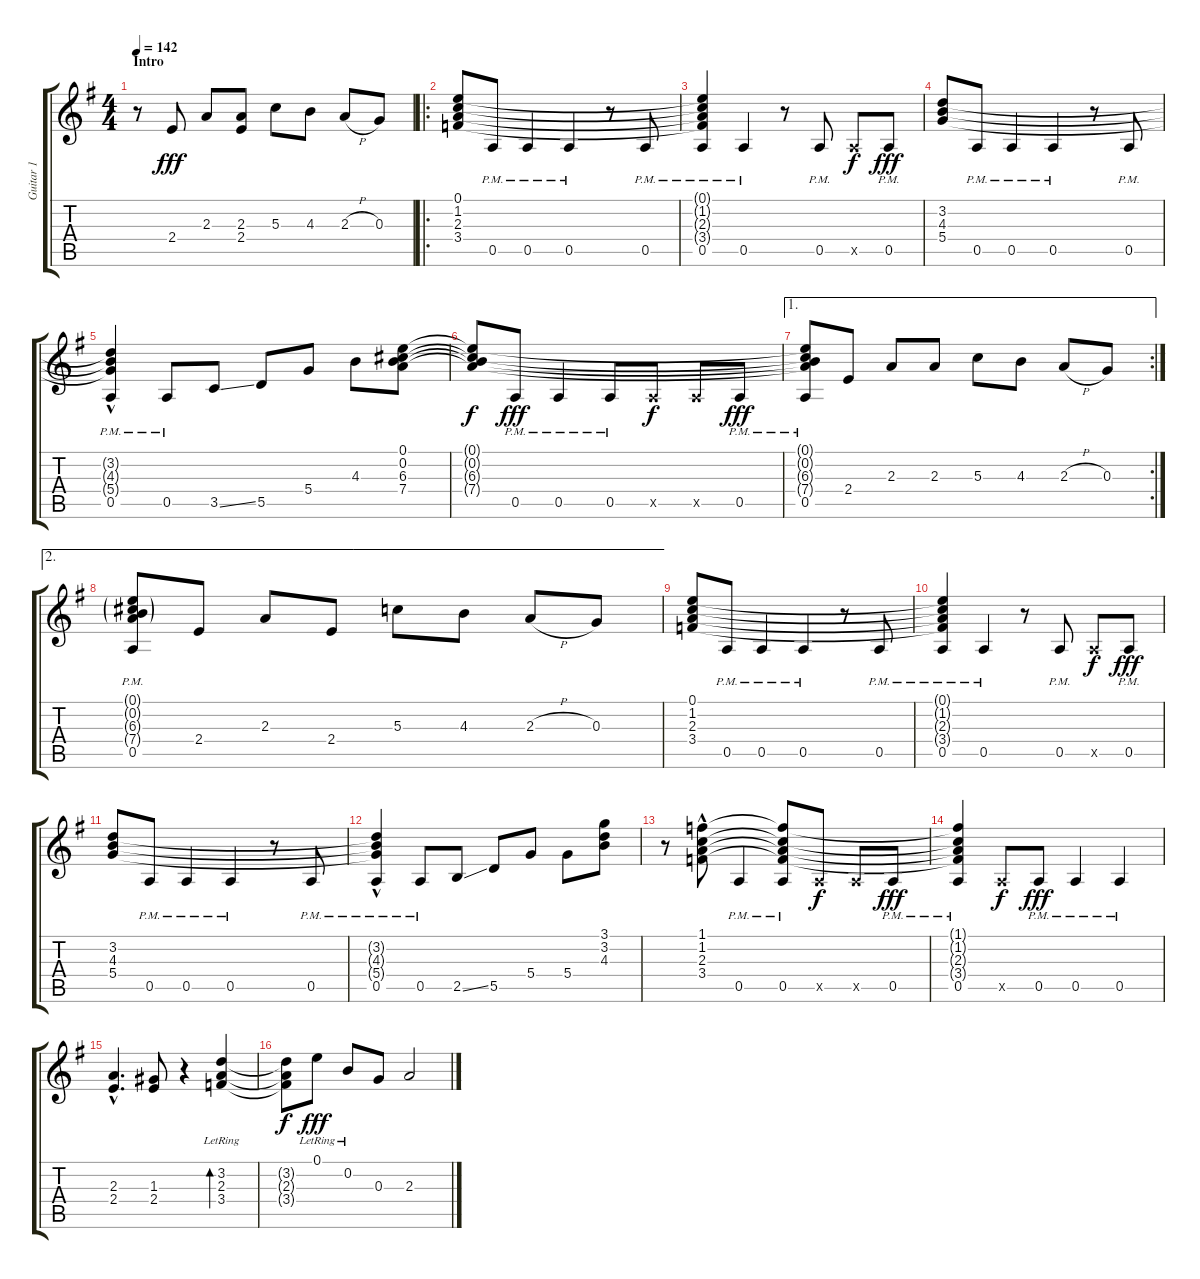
\track ("Guitar 1" "Guitar 1") {instrument electricguitarjazz}
\staff {score tabs}
\tuning (E4 B3 G3 D3 A2 E2) {hide}
\ts (4 4)
\section ("" "Intro")
\tempo 142
\clef g2
\ks g
r.8{dy fff instrument electricguitarjazz} 2.4.8 2.3.8 (2.3 2.4).8 5.3.8 4.3.8 2.3{h}.8 0.3.8 |
\ro
(0.1 1.2 2.3 3.4).8 0.5{pm}.8 0.5{pm}.4 0.5{pm}.4 r.8 0.5{pm}.8 |
(0.1{t} 1.2{t} 2.3{t} 3.4{t} 0.5{pm}).4 0.5{pm}.4 r.8 0.5{pm}.8 0.5{x}.8{dy f} 0.5{pm}.8{dy fff} |
(3.2 4.3 5.4).8 0.5{pm}.8 0.5{pm}.4 0.5{pm}.4 r.8 0.5{pm}.8 |
(3.2{hac t} 4.3{hac t} 5.4{hac t} 0.5{pm}).4 0.5{pm}.8 3.5{ss}.8 5.5.8 5.4.8 4.3.8 (0.1 0.2 6.3 7.4).8 |
(0.1{t} 0.2{t} 6.3{t} 7.4{t}).8{dy f} 0.5{pm}.8{dy fff} 0.5{pm}.4 0.5{pm}.8 0.5{x}.8{dy f} 0.5{x}.8 0.5{pm}.8{dy fff} |
\ae 1
\rc 2
(0.1{t} 0.2{t} 6.3{t} 7.4{t} 0.5{pm}).8 2.4.8 2.3.8 2.3.8 5.3.8 4.3.8 2.3{h}.8 0.3.8 |
\ae 2
(0.1{g} 0.2{g} 6.3{g} 7.4{g} 0.5{pm}).8 2.4.8 2.3.8 2.4.8 5.3.8 4.3.8 2.3{h}.8 0.3.8 |
(0.1 1.2 2.3 3.4).8 0.5{pm}.8 0.5{pm}.4 0.5{pm}.4 r.8 0.5{pm}.8 |
(0.1{t} 1.2{t} 2.3{t} 3.4{t} 0.5{pm}).4 0.5{pm}.4 r.8 0.5{pm}.8 0.5{x}.8{dy f} 0.5{pm}.8{dy fff} |
(3.2 4.3 5.4).8 0.5{pm}.8 0.5{pm}.4 0.5{pm}.4 r.8 0.5{pm}.8 |
(3.2{hac t} 4.3{hac t} 5.4{hac t} 0.5{pm}).4 0.5{pm}.8 2.5{ss}.8 5.5.8 5.4.8 5.4.8 (3.1 3.2 4.3).8 |
r.8 (1.1{hac} 1.2{hac} 2.3{hac} 3.4{hac}).8 0.5{pm}.4 (1.1{t} 1.2{t} 2.3{t} 3.4{t} 0.5{pm}).8 0.5{x}.8{dy f} 0.5{x}.8 0.5{pm}.8{dy fff} |
(1.1{t} 1.2{t} 2.3{t} 3.4{t} 0.5{pm}).4 0.5{x}.8{dy f} 0.5{pm}.8{dy fff} 0.5{pm}.4 0.5{pm}.4 |
(2.3{hac} 2.4{hac}).4{d} (1.3 2.4).8 r.4 (3.2{lr} 2.3{lr} 3.4{lr}).4{bd 240} |
(3.2{t} 2.3{t} 3.4{t}).8{dy f} 0.1{lr}.8{dy fff} 0.2{lr}.8 0.3.8 2.3.2
